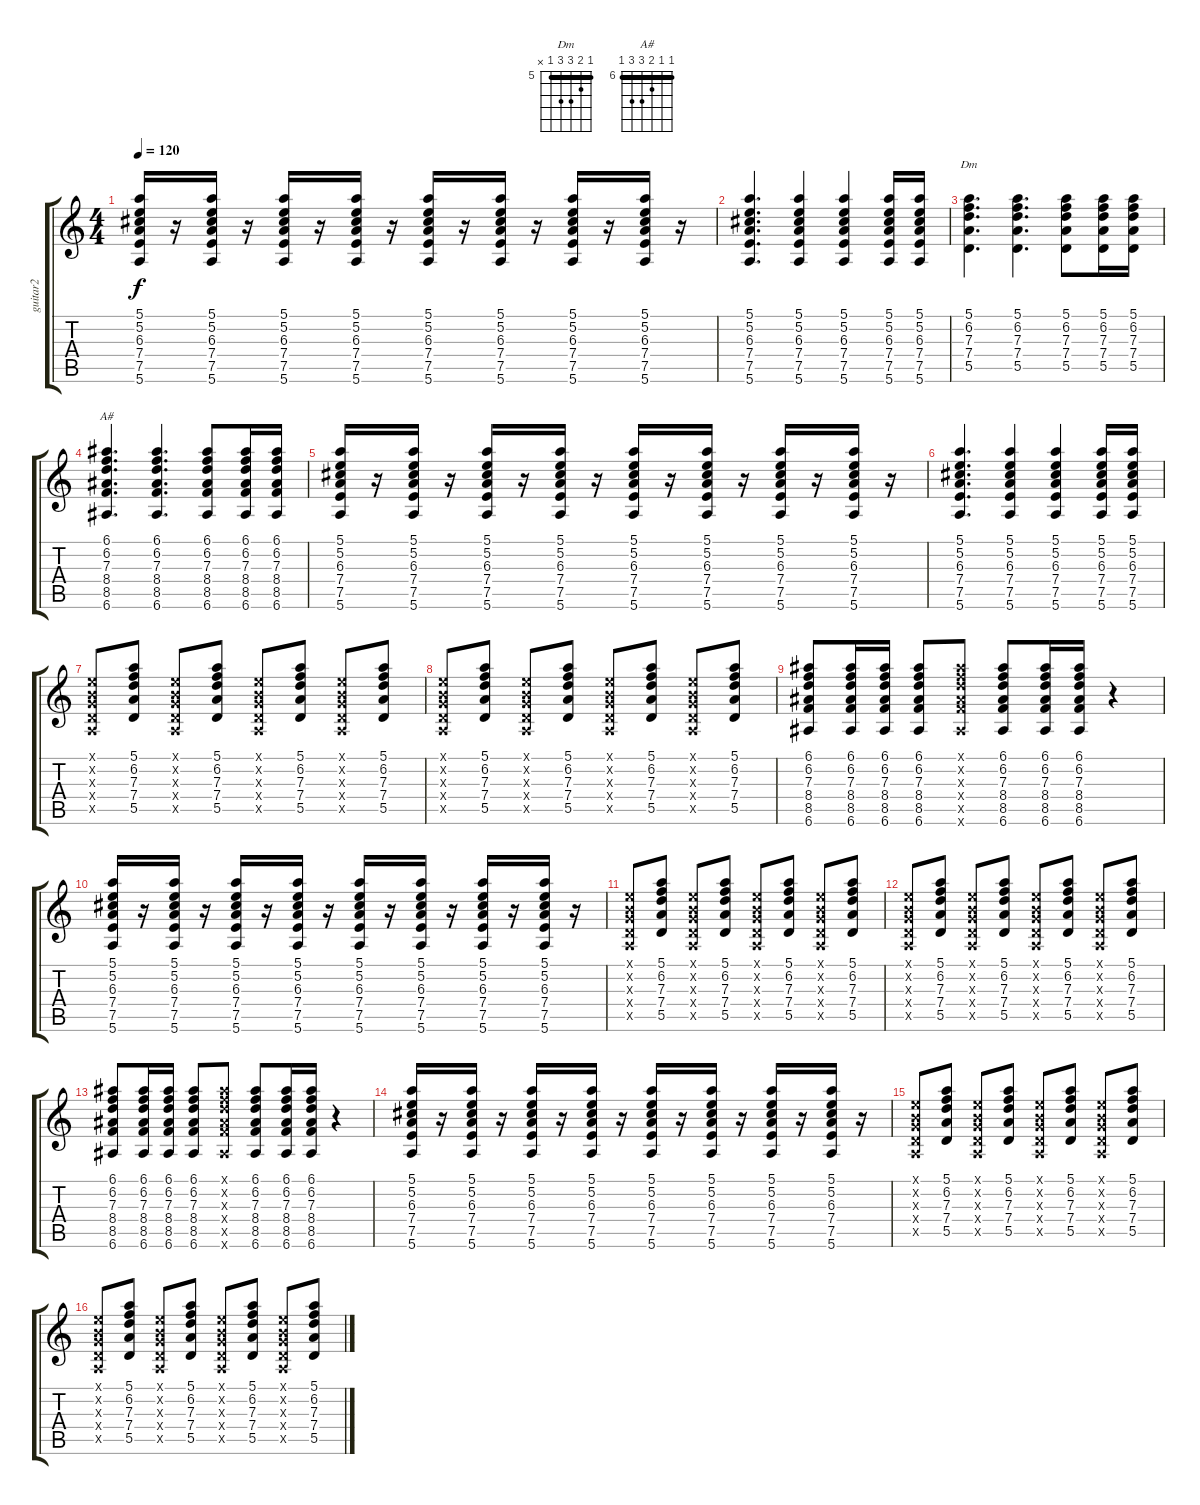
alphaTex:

\track ("guitar2" "guitar2") {instrument acousticguitarsteel}
\staff {score tabs}
\tuning (E4 B3 G3 D3 A2 E2) {hide}
\chord ("Dm" 5 6 7 7 5 x) {firstfret 5 barre 5}
\chord ("A#" 6 6 7 8 8 6) {firstfret 6 barre 6}
\ts (4 4)
\tempo 120
\clef g2
\ks c
(5.1 5.2 6.3 7.4 7.5 5.6).16{dy f} r.16 (5.1 5.2 6.3 7.4 7.5 5.6).16 r.16 (5.1 5.2 6.3 7.4 7.5 5.6).16 r.16 (5.1 5.2 6.3 7.4 7.5 5.6).16 r.16 (5.1 5.2 6.3 7.4 7.5 5.6).16 r.16 (5.1 5.2 6.3 7.4 7.5 5.6).16 r.16 (5.1 5.2 6.3 7.4 7.5 5.6).16 r.16 (5.1 5.2 6.3 7.4 7.5 5.6).16 r.16 |
(5.1 5.2 6.3 7.4 7.5 5.6).4{d} (5.1 5.2 6.3 7.4 7.5 5.6).4 (5.1 5.2 6.3 7.4 7.5 5.6).4 (5.1 5.2 6.3 7.4 7.5 5.6).16 (5.1 5.2 6.3 7.4 7.5 5.6).16 |
(5.1 6.2 7.3 7.4 5.5).4{d ch "Dm"} (5.1 6.2 7.3 7.4 5.5).4{d} (5.1 6.2 7.3 7.4 5.5).8 (5.1 6.2 7.3 7.4 5.5).16 (5.1 6.2 7.3 7.4 5.5).16 |
(6.1 6.2 7.3 8.4 8.5 6.6).4{d ch "A#"} (6.1 6.2 7.3 8.4 8.5 6.6).4{d} (6.1 6.2 7.3 8.4 8.5 6.6).8 (6.1 6.2 7.3 8.4 8.5 6.6).16 (6.1 6.2 7.3 8.4 8.5 6.6).16 |
(5.1 5.2 6.3 7.4 7.5 5.6).16 r.16 (5.1 5.2 6.3 7.4 7.5 5.6).16 r.16 (5.1 5.2 6.3 7.4 7.5 5.6).16 r.16 (5.1 5.2 6.3 7.4 7.5 5.6).16 r.16 (5.1 5.2 6.3 7.4 7.5 5.6).16 r.16 (5.1 5.2 6.3 7.4 7.5 5.6).16 r.16 (5.1 5.2 6.3 7.4 7.5 5.6).16 r.16 (5.1 5.2 6.3 7.4 7.5 5.6).16 r.16 |
(5.1 5.2 6.3 7.4 7.5 5.6).4{d} (5.1 5.2 6.3 7.4 7.5 5.6).4 (5.1 5.2 6.3 7.4 7.5 5.6).4 (5.1 5.2 6.3 7.4 7.5 5.6).16 (5.1 5.2 6.3 7.4 7.5 5.6).16 |
(0.1{x} 0.2{x} 0.3{x} 0.4{x} 0.5{x}).8 (5.1 6.2 7.3 7.4 5.5).8 (0.1{x} 0.2{x} 0.3{x} 0.4{x} 0.5{x}).8 (5.1 6.2 7.3 7.4 5.5).8 (0.1{x} 0.2{x} 0.3{x} 0.4{x} 0.5{x}).8 (5.1 6.2 7.3 7.4 5.5).8 (0.1{x} 0.2{x} 0.3{x} 0.4{x} 0.5{x}).8 (5.1 6.2 7.3 7.4 5.5).8 |
(0.1{x} 0.2{x} 0.3{x} 0.4{x} 0.5{x}).8 (5.1 6.2 7.3 7.4 5.5).8 (0.1{x} 0.2{x} 0.3{x} 0.4{x} 0.5{x}).8 (5.1 6.2 7.3 7.4 5.5).8 (0.1{x} 0.2{x} 0.3{x} 0.4{x} 0.5{x}).8 (5.1 6.2 7.3 7.4 5.5).8 (0.1{x} 0.2{x} 0.3{x} 0.4{x} 0.5{x}).8 (5.1 6.2 7.3 7.4 5.5).8 |
(6.1 6.2 7.3 8.4 8.5 6.6).8 (6.1 6.2 7.3 8.4 8.5 6.6).16 (6.1 6.2 7.3 8.4 8.5 6.6).16 (6.1 6.2 7.3 8.4 8.5 6.6).8 (6.1{x} 6.2{x} 7.3{x} 8.4{x} 8.5{x} 6.6{x}).8 (6.1 6.2 7.3 8.4 8.5 6.6).8 (6.1 6.2 7.3 8.4 8.5 6.6).16 (6.1 6.2 7.3 8.4 8.5 6.6).16 r.4 |
(5.1 5.2 6.3 7.4 7.5 5.6).16 r.16 (5.1 5.2 6.3 7.4 7.5 5.6).16 r.16 (5.1 5.2 6.3 7.4 7.5 5.6).16 r.16 (5.1 5.2 6.3 7.4 7.5 5.6).16 r.16 (5.1 5.2 6.3 7.4 7.5 5.6).16 r.16 (5.1 5.2 6.3 7.4 7.5 5.6).16 r.16 (5.1 5.2 6.3 7.4 7.5 5.6).16 r.16 (5.1 5.2 6.3 7.4 7.5 5.6).16 r.16 |
(0.1{x} 0.2{x} 0.3{x} 0.4{x} 0.5{x}).8 (5.1 6.2 7.3 7.4 5.5).8 (0.1{x} 0.2{x} 0.3{x} 0.4{x} 0.5{x}).8 (5.1 6.2 7.3 7.4 5.5).8 (0.1{x} 0.2{x} 0.3{x} 0.4{x} 0.5{x}).8 (5.1 6.2 7.3 7.4 5.5).8 (0.1{x} 0.2{x} 0.3{x} 0.4{x} 0.5{x}).8 (5.1 6.2 7.3 7.4 5.5).8 |
(0.1{x} 0.2{x} 0.3{x} 0.4{x} 0.5{x}).8 (5.1 6.2 7.3 7.4 5.5).8 (0.1{x} 0.2{x} 0.3{x} 0.4{x} 0.5{x}).8 (5.1 6.2 7.3 7.4 5.5).8 (0.1{x} 0.2{x} 0.3{x} 0.4{x} 0.5{x}).8 (5.1 6.2 7.3 7.4 5.5).8 (0.1{x} 0.2{x} 0.3{x} 0.4{x} 0.5{x}).8 (5.1 6.2 7.3 7.4 5.5).8 |
(6.1 6.2 7.3 8.4 8.5 6.6).8 (6.1 6.2 7.3 8.4 8.5 6.6).16 (6.1 6.2 7.3 8.4 8.5 6.6).16 (6.1 6.2 7.3 8.4 8.5 6.6).8 (6.1{x} 6.2{x} 7.3{x} 8.4{x} 8.5{x} 6.6{x}).8 (6.1 6.2 7.3 8.4 8.5 6.6).8 (6.1 6.2 7.3 8.4 8.5 6.6).16 (6.1 6.2 7.3 8.4 8.5 6.6).16 r.4 |
(5.1 5.2 6.3 7.4 7.5 5.6).16 r.16 (5.1 5.2 6.3 7.4 7.5 5.6).16 r.16 (5.1 5.2 6.3 7.4 7.5 5.6).16 r.16 (5.1 5.2 6.3 7.4 7.5 5.6).16 r.16 (5.1 5.2 6.3 7.4 7.5 5.6).16 r.16 (5.1 5.2 6.3 7.4 7.5 5.6).16 r.16 (5.1 5.2 6.3 7.4 7.5 5.6).16 r.16 (5.1 5.2 6.3 7.4 7.5 5.6).16 r.16 |
(0.1{x} 0.2{x} 0.3{x} 0.4{x} 0.5{x}).8 (5.1 6.2 7.3 7.4 5.5).8 (0.1{x} 0.2{x} 0.3{x} 0.4{x} 0.5{x}).8 (5.1 6.2 7.3 7.4 5.5).8 (0.1{x} 0.2{x} 0.3{x} 0.4{x} 0.5{x}).8 (5.1 6.2 7.3 7.4 5.5).8 (0.1{x} 0.2{x} 0.3{x} 0.4{x} 0.5{x}).8 (5.1 6.2 7.3 7.4 5.5).8 |
(0.1{x} 0.2{x} 0.3{x} 0.4{x} 0.5{x}).8 (5.1 6.2 7.3 7.4 5.5).8 (0.1{x} 0.2{x} 0.3{x} 0.4{x} 0.5{x}).8 (5.1 6.2 7.3 7.4 5.5).8 (0.1{x} 0.2{x} 0.3{x} 0.4{x} 0.5{x}).8 (5.1 6.2 7.3 7.4 5.5).8 (0.1{x} 0.2{x} 0.3{x} 0.4{x} 0.5{x}).8 (5.1 6.2 7.3 7.4 5.5).8
